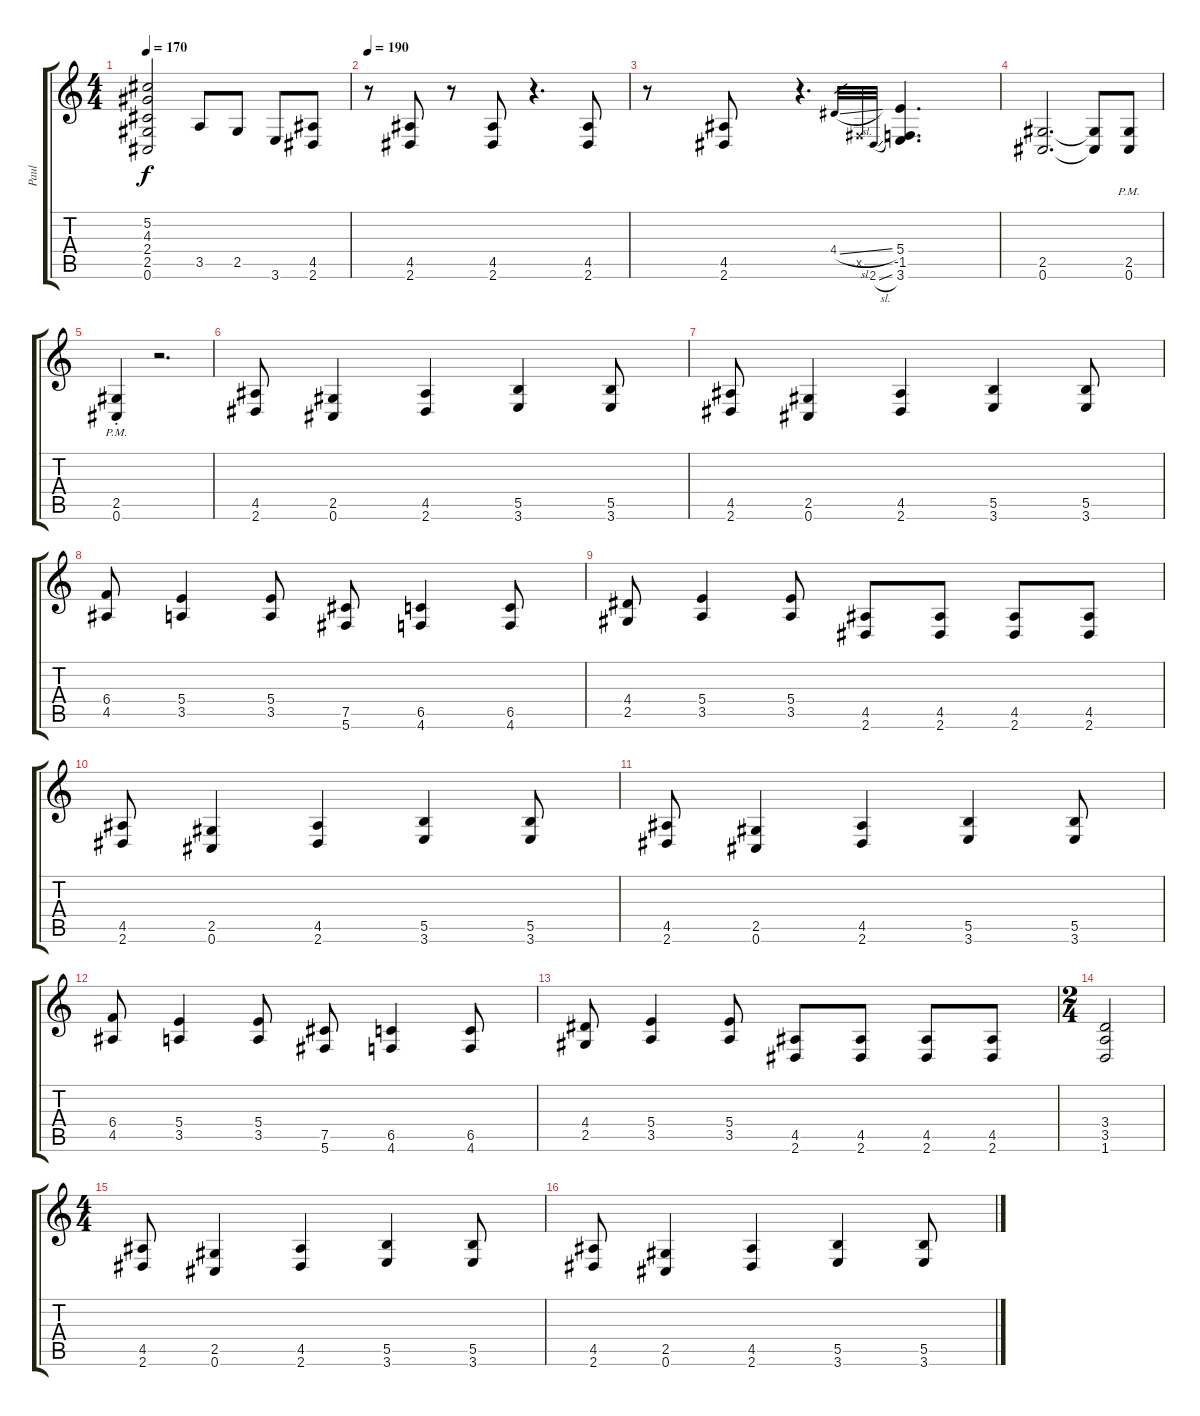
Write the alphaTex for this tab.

\track ("Paul" "Paul") {instrument distortionguitar}
\staff {score tabs}
\tuning (Db4 Ab3 E3 B2 Gb2 Db2) {hide}
\ts (4 4)
\tempo 170
\clef g2
\ks c
(5.2{t} 4.3{t} 2.4{t} 2.5{t} 0.6{t}).2{dy f} 3.5.8 2.5.8 3.6.8 (4.5 2.6).8 |
\tempo 190
r.8 (4.5 2.6).8 r.8 (4.5 2.6).8 r.4{d} (4.5 2.6).8 |
r.8 (4.5 2.6).8 r.4{d} 4.4{sl}.32{gr} 0.5{x}.32{gr} 2.6{sl}.32{gr} (5.4 -1.5 3.6).4{d} |
(2.5 0.6).2{d} (2.5{t} 0.6{t}).8 (2.5{pm} 0.6{pm}).8 |
(2.5{pm st} 0.6{pm st}).4 r.2{d} |
(4.5 2.6).8 (2.5 0.6).4 (4.5 2.6).4 (5.5 3.6).4 (5.5 3.6).8 |
(4.5 2.6).8 (2.5 0.6).4 (4.5 2.6).4 (5.5 3.6).4 (5.5 3.6).8 |
(6.4 4.5).8 (5.4 3.5).4 (5.4 3.5).8 (7.5 5.6).8 (6.5 4.6).4 (6.5 4.6).8 |
(4.4 2.5).8 (5.4 3.5).4 (5.4 3.5).8 (4.5 2.6).8 (4.5 2.6).8 (4.5 2.6).8 (4.5 2.6).8 |
(4.5 2.6).8 (2.5 0.6).4 (4.5 2.6).4 (5.5 3.6).4 (5.5 3.6).8 |
(4.5 2.6).8 (2.5 0.6).4 (4.5 2.6).4 (5.5 3.6).4 (5.5 3.6).8 |
(6.4 4.5).8 (5.4 3.5).4 (5.4 3.5).8 (7.5 5.6).8 (6.5 4.6).4 (6.5 4.6).8 |
(4.4 2.5).8 (5.4 3.5).4 (5.4 3.5).8 (4.5 2.6).8 (4.5 2.6).8 (4.5 2.6).8 (4.5 2.6).8 |
\ts (2 4)
(3.4 3.5 1.6).2 |
\ts (4 4)
(4.5 2.6).8 (2.5 0.6).4 (4.5 2.6).4 (5.5 3.6).4 (5.5 3.6).8 |
(4.5 2.6).8 (2.5 0.6).4 (4.5 2.6).4 (5.5 3.6).4 (5.5 3.6).8
